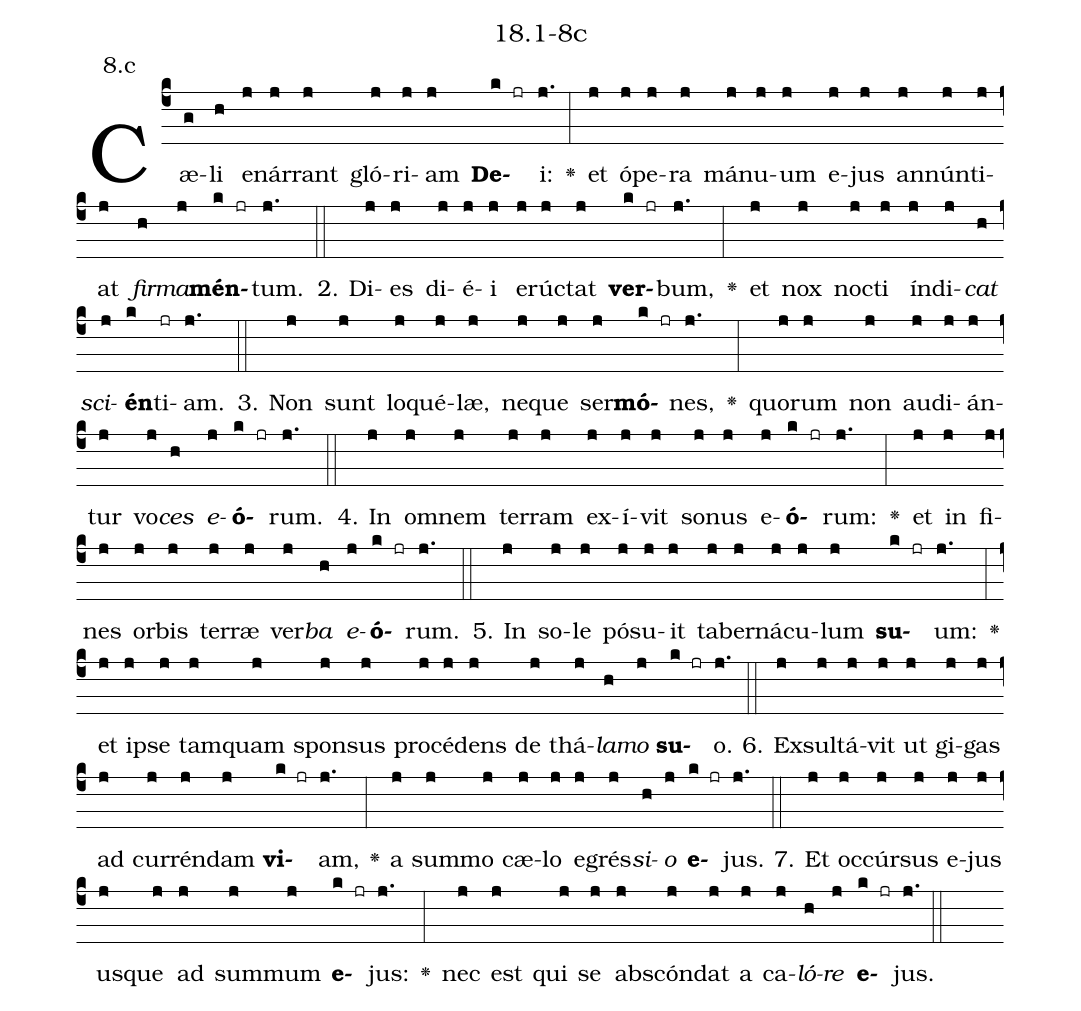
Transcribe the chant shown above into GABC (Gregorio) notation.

name: 18.1-8c;
annotation: 8.c;
%%
(c4)Cæ(g)li(h) e(j)nár(j)rant(j) gló(j)ri(j)am(j) <b>De</b>(k jr)i:(j.) <v>\greheightstar</v>(:) et(j) ó(j)pe(j)ra(j) má(j)nu(j)um(j) e(j)jus(j) an(j)nún(j)ti(j)at(j) <i>fir</i>(h)<i>ma</i>(j)<b>mén</b>(k jr)tum.(j.) (::)
2. Di(j)es(j) di(j)é(j)i(j) e(j)rúc(j)tat(j) <b>ver</b>(k jr)bum,(j.) <v>\greheightstar</v>(:) et(j) nox(j) noc(j)ti(j) ín(j)di(j)<i>cat</i>(h) <i>sci</i>(j)<b>én</b>(k)ti(jr)am.(j.) (::)
3. Non(j) sunt(j) lo(j)qué(j)læ,(j) ne(j)que(j) ser(j)<b>mó</b>(k jr)nes,(j.) <v>\greheightstar</v>(:) quo(j)rum(j) non(j) au(j)di(j)án(j)tur(j) vo(j)<i>ces</i>(h) <i>e</i>(j)<b>ó</b>(k jr)rum.(j.) (::)
4. In(j) om(j)nem(j) ter(j)ram(j) ex(j)í(j)vit(j) so(j)nus(j) e(j)<b>ó</b>(k jr)rum:(j.) <v>\greheightstar</v>(:) et(j) in(j) fi(j)nes(j) or(j)bis(j) ter(j)ræ(j) ver(j)<i>ba</i>(h) <i>e</i>(j)<b>ó</b>(k jr)rum.(j.) (::)
5. In(j) so(j)le(j) pó(j)su(j)it(j) ta(j)ber(j)ná(j)cu(j)lum(j) <b>su</b>(k jr)um:(j.) <v>\greheightstar</v>(:) et(j) ip(j)se(j) tam(j)quam(j) spon(j)sus(j) pro(j)cé(j)dens(j) de(j) thá(j)<i>la</i>(h)<i>mo</i>(j) <b>su</b>(k jr)o.(j.) (::)
6. Ex(j)sul(j)tá(j)vit(j) ut(j) gi(j)gas(j) ad(j) cur(j)rén(j)dam(j) <b>vi</b>(k jr)am,(j.) <v>\greheightstar</v>(:) a(j) sum(j)mo(j) cæ(j)lo(j) e(j)grés(j)<i>si</i>(h)<i>o</i>(j) <b>e</b>(k jr)jus.(j.) (::)
7. Et(j) oc(j)cúr(j)sus(j) e(j)jus(j) us(j)que(j) ad(j) sum(j)mum(j) <b>e</b>(k jr)jus:(j.) <v>\greheightstar</v>(:) nec(j) est(j) qui(j) se(j) abs(j)cón(j)dat(j) a(j) ca(j)<i>ló</i>(h)<i>re</i>(j) <b>e</b>(k jr)jus.(j.) (::)
